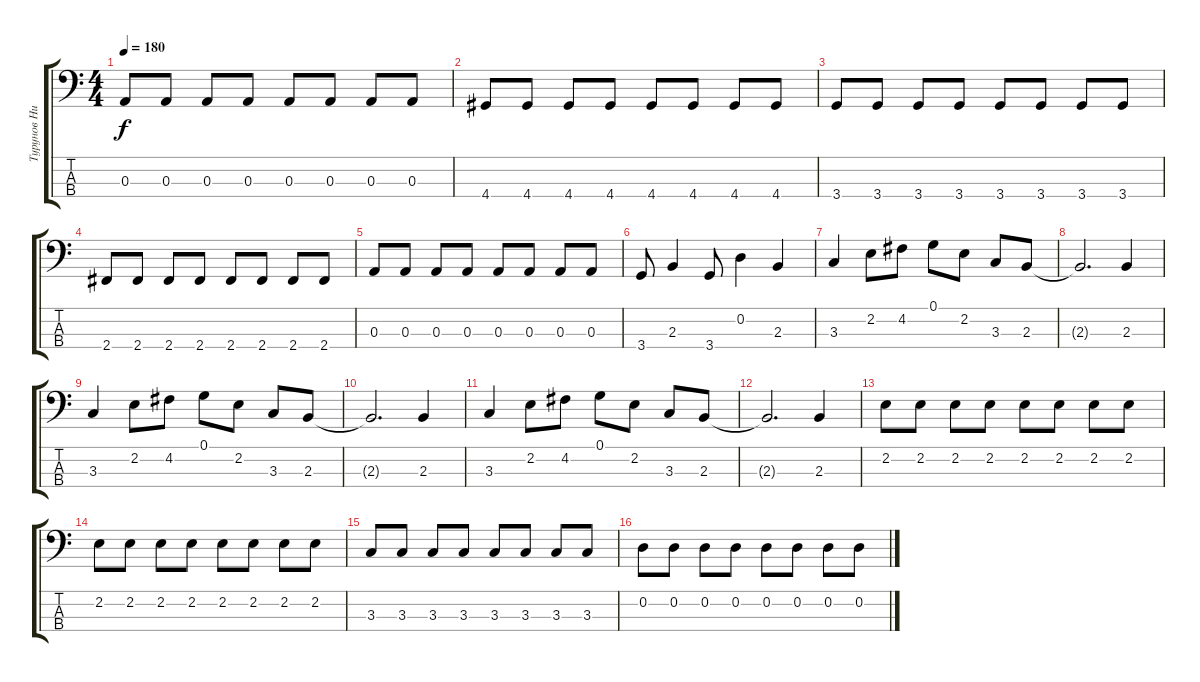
\track ("Турунов Николай" "Турунов Ни") {instrument electricbasspick}
\staff {score tabs}
\tuning (G2 D2 A1 E1) {hide}
\ts (4 4)
\tempo 180
\clef f4
\ks c
0.3.8{dy f} 0.3.8 0.3.8 0.3.8 0.3.8 0.3.8 0.3.8 0.3.8 |
4.4.8 4.4.8 4.4.8 4.4.8 4.4.8 4.4.8 4.4.8 4.4.8 |
3.4.8 3.4.8 3.4.8 3.4.8 3.4.8 3.4.8 3.4.8 3.4.8 |
2.4.8 2.4.8 2.4.8 2.4.8 2.4.8 2.4.8 2.4.8 2.4.8 |
0.3.8 0.3.8 0.3.8 0.3.8 0.3.8 0.3.8 0.3.8 0.3.8 |
3.4.8 2.3.4 3.4.8 0.2.4 2.3.4 |
3.3.4 2.2.8 4.2.8 0.1.8 2.2.8 3.3.8 2.3.8 |
2.3{t}.2{d} 2.3.4 |
3.3.4 2.2.8 4.2.8 0.1.8 2.2.8 3.3.8 2.3.8 |
2.3{t}.2{d} 2.3.4 |
3.3.4 2.2.8 4.2.8 0.1.8 2.2.8 3.3.8 2.3.8 |
2.3{t}.2{d} 2.3.4 |
2.2.8 2.2.8 2.2.8 2.2.8 2.2.8 2.2.8 2.2.8 2.2.8 |
2.2.8 2.2.8 2.2.8 2.2.8 2.2.8 2.2.8 2.2.8 2.2.8 |
3.3.8 3.3.8 3.3.8 3.3.8 3.3.8 3.3.8 3.3.8 3.3.8 |
0.2.8 0.2.8 0.2.8 0.2.8 0.2.8 0.2.8 0.2.8 0.2.8
